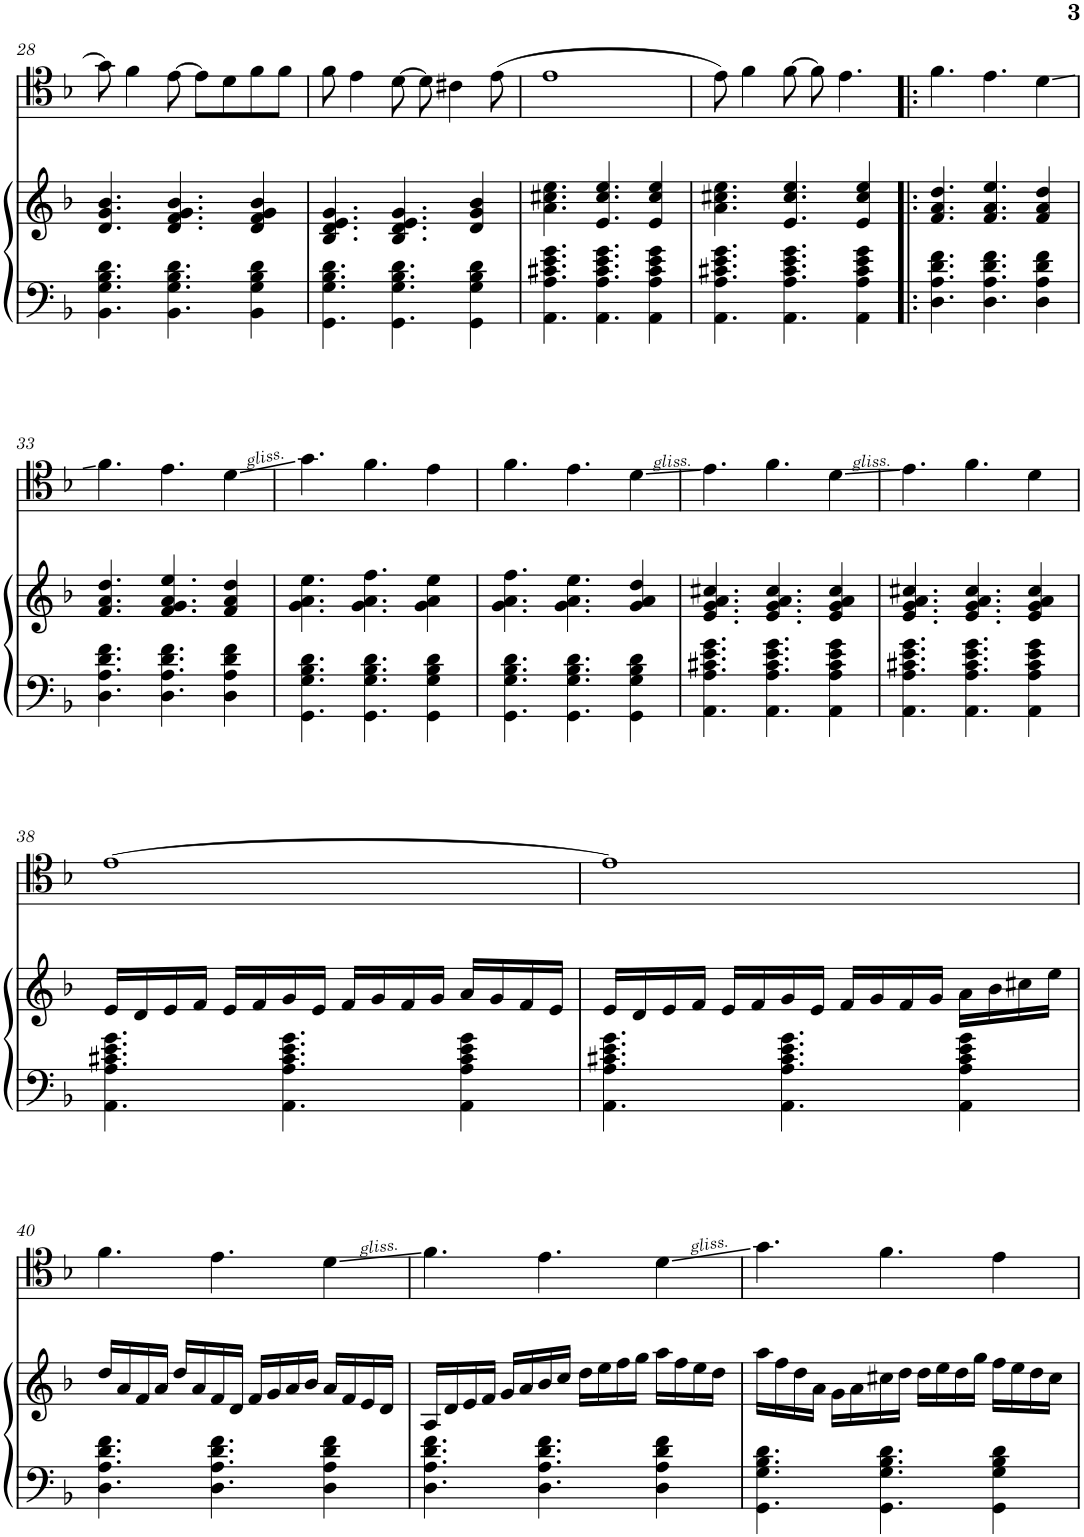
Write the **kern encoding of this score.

**kern	**kern	**kern
*part2	*part2	*part1
*staff3	*staff2	*staff1
*I"Фортепіано	*	*I"Тромбон
!!LO:PB:g=z
*clefF4	*clefG2	*clefC4
*k[b-]	*k[b-]	*k[b-]
*M4/4	*M4/4	*M4/4
=28	=28	=28
4.BB-\ 4.G\ 4.B-\ 4.d\	4.d/ 4.g/ 4.b-/	8g\]
.	.	4f\
4.BB-\ 4.G\ 4.B-\ 4.d\	4.d/ 4.f/ 4.g/ 4.b-/	[8e\
.	.	8e\L]
.	.	8d\
4BB-\ 4G\ 4B-\ 4d\	4d/ 4f/ 4g/ 4b-/	8f\
.	.	8f\J
=29	=29	=29
4.GG\ 4.G\ 4.B-\ 4.d\	4.B-/ 4.d/ 4.e/ 4.g/	8f\
.	.	4e\
4.GG\ 4.G\ 4.B-\ 4.d\	4.B-/ 4.d/ 4.e/ 4.g/	[8d\
.	.	8d\]
.	.	4c#X\
4GG\ 4G\ 4B-\ 4d\	4d/ 4g/ 4b-/	.
.	.	(8e\
=30	=30	=30
4.AA\ 4.A\ 4.c#X\ 4.e\ 4.g\	4.a\ 4.cc#X\ 4.ee\	1e
4.AA\ 4.A\ 4.c#\ 4.e\ 4.g\	4.e/ 4.cc#/ 4.ee/	.
4AA\ 4A\ 4c#\ 4e\ 4g\	4e/ 4cc#/ 4ee/	.
=31	=31	=31
4.AA\ 4.A\ 4.c#X\ 4.e\ 4.g\	4.a\ 4.cc#X\ 4.ee\	8e\)
.	.	4f\
4.AA\ 4.A\ 4.c#\ 4.e\ 4.g\	4.e/ 4.cc#/ 4.ee/	[8f\
.	.	8f\]
.	.	4.e\
4AA\ 4A\ 4c#\ 4e\ 4g\	4e/ 4cc#/ 4ee/	.
=32!|:	=32!|:	=32!|:
4.D\ 4.A\ 4.d\ 4.f\	4.f/ 4.a/ 4.dd/	4.f\
4.D\ 4.A\ 4.d\ 4.f\	4.f/ 4.a/ 4.ee/	4.e\
4D\ 4A\ 4d\ 4f\	4f/ 4a/ 4dd/	4d\
!!LO:LB:g=z
=33	=33	=33
4.D\ 4.A\ 4.d\ 4.f\	4.f/ 4.a/ 4.dd/	4.f\
4.D\ 4.A\ 4.d\ 4.f\	4.f/ 4.g/ 4.a/ 4.ee/	4.e\
4D\ 4A\ 4d\ 4f\	4f/ 4a/ 4dd/	4d\
=34	=34	=34
4.GG\ 4.G\ 4.B-\ 4.d\	4.g\ 4.a\ 4.ee\	4.g\
4.GG\ 4.G\ 4.B-\ 4.d\	4.g\ 4.a\ 4.ff\	4.f\
4GG\ 4G\ 4B-\ 4d\	4g\ 4a\ 4ee\	4e\
=35	=35	=35
4.GG\ 4.G\ 4.B-\ 4.d\	4.g\ 4.a\ 4.ff\	4.f\
4.GG\ 4.G\ 4.B-\ 4.d\	4.g\ 4.a\ 4.ee\	4.e\
4GG\ 4G\ 4B-\ 4d\	4g/ 4a/ 4dd/	4d\
=36	=36	=36
4.AA\ 4.A\ 4.c#X\ 4.e\ 4.g\	4.e/ 4.g/ 4.a/ 4.cc#X/	4.e\
4.AA\ 4.A\ 4.c#\ 4.e\ 4.g\	4.e/ 4.g/ 4.a/ 4.cc#/	4.f\
4AA\ 4A\ 4c#\ 4e\ 4g\	4e/ 4g/ 4a/ 4cc#/	4d\
=37	=37	=37
4.AA\ 4.A\ 4.c#X\ 4.e\ 4.g\	4.e/ 4.g/ 4.a/ 4.cc#X/	4.e\
4.AA\ 4.A\ 4.c#\ 4.e\ 4.g\	4.e/ 4.g/ 4.a/ 4.cc#/	4.f\
4AA\ 4A\ 4c#\ 4e\ 4g\	4e/ 4g/ 4a/ 4cc#/	4d\
!!LO:LB:g=z
=38	=38	=38
4.AA\ 4.A\ 4.c#X\ 4.e\ 4.g\	16e/LL	[1e
.	16d/	.
.	16e/	.
.	16f/JJ	.
.	16e/LL	.
.	16f/	.
4.AA\ 4.A\ 4.c#\ 4.e\ 4.g\	16g/	.
.	16e/JJ	.
.	16f/LL	.
.	16g/	.
.	16f/	.
.	16g/JJ	.
4AA\ 4A\ 4c#\ 4e\ 4g\	16a/LL	.
.	16g/	.
.	16f/	.
.	16e/JJ	.
=39	=39	=39
4.AA\ 4.A\ 4.c#X\ 4.e\ 4.g\	16e/LL	1e]
.	16d/	.
.	16e/	.
.	16f/JJ	.
.	16e/LL	.
.	16f/	.
4.AA\ 4.A\ 4.c#\ 4.e\ 4.g\	16g/	.
.	16e/JJ	.
.	16f/LL	.
.	16g/	.
.	16f/	.
.	16g/JJ	.
4AA\ 4A\ 4c#\ 4e\ 4g\	16a\LL	.
.	16b-\	.
.	16cc#X\	.
.	16ee\JJ	.
!!LO:LB:g=z
=40	=40	=40
4.D\ 4.A\ 4.d\ 4.f\	16dd/LL	4.f\
.	16a/	.
.	16f/	.
.	16a/JJ	.
.	16dd/LL	.
.	16a/	.
4.D\ 4.A\ 4.d\ 4.f\	16f/	4.e\
.	16d/JJ	.
.	16f/LL	.
.	16g/	.
.	16a/	.
.	16b-/JJ	.
4D\ 4A\ 4d\ 4f\	16a/LL	4d\
.	16f/	.
.	16e/	.
.	16d/JJ	.
=41	=41	=41
4.D\ 4.A\ 4.d\ 4.f\	16A/LL	4.f\
.	16d/	.
.	16e/	.
.	16f/JJ	.
.	16g/LL	.
.	16a/	.
4.D\ 4.A\ 4.d\ 4.f\	16b-/	4.e\
.	16cc/JJ	.
.	16dd\LL	.
.	16ee\	.
.	16ff\	.
.	16gg\JJ	.
4D\ 4A\ 4d\ 4f\	16aa\LL	4d\
.	16ff\	.
.	16ee\	.
.	16dd\JJ	.
=42	=42	=42
4.GG\ 4.G\ 4.B-\ 4.d\	16aa\LL	4.g\
.	16ff\	.
.	16dd\	.
.	16a\JJ	.
.	16g\LL	.
.	16a\	.
4.GG\ 4.G\ 4.B-\ 4.d\	16cc#X\	4.f\
.	16dd\JJ	.
.	16dd\LL	.
.	16ee\	.
.	16dd\	.
.	16gg\JJ	.
4GG\ 4G\ 4B-\ 4d\	16ff\LL	4e\
.	16ee\	.
.	16dd\	.
.	16cc#\JJ	.
=	=	=
*-	*-	*-
